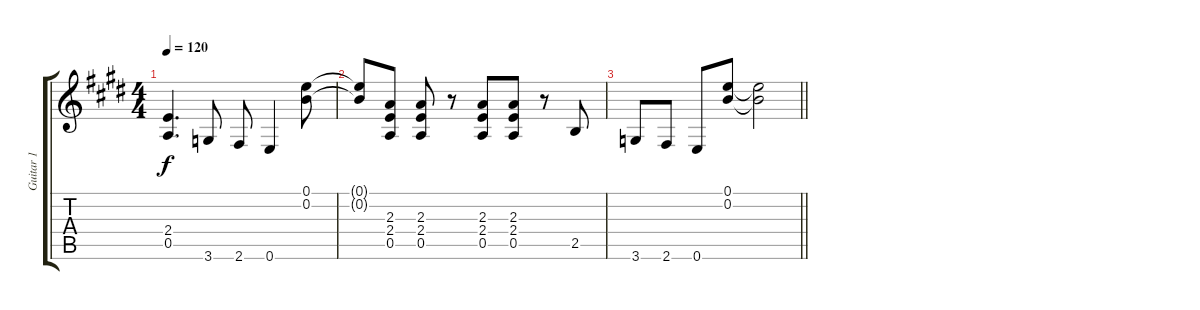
\track ("Guitar 1" "Guitar 1") {instrument distortionguitar}
\staff {score tabs}
\tuning (E4 B3 G3 D3 A2 E2) {hide}
\ts (4 4)
\tempo 120
\clef g2
\ks e
(2.4 0.5).4{d dy f} 3.6.8 2.6.8 0.6.4 (0.1 0.2).8 |
(0.1{t} 0.2{t}).8 (2.3 2.4 0.5).8 (2.3 2.4 0.5).8 r.8{volume 0} (2.3 2.4 0.5).8 (2.3 2.4 0.5).8 r.8 2.5.8 |
\barLineRight lightlight
3.6.8 2.6.8 0.6.8 (0.1 0.2).8 (0.1{t} 0.2{t}).2
